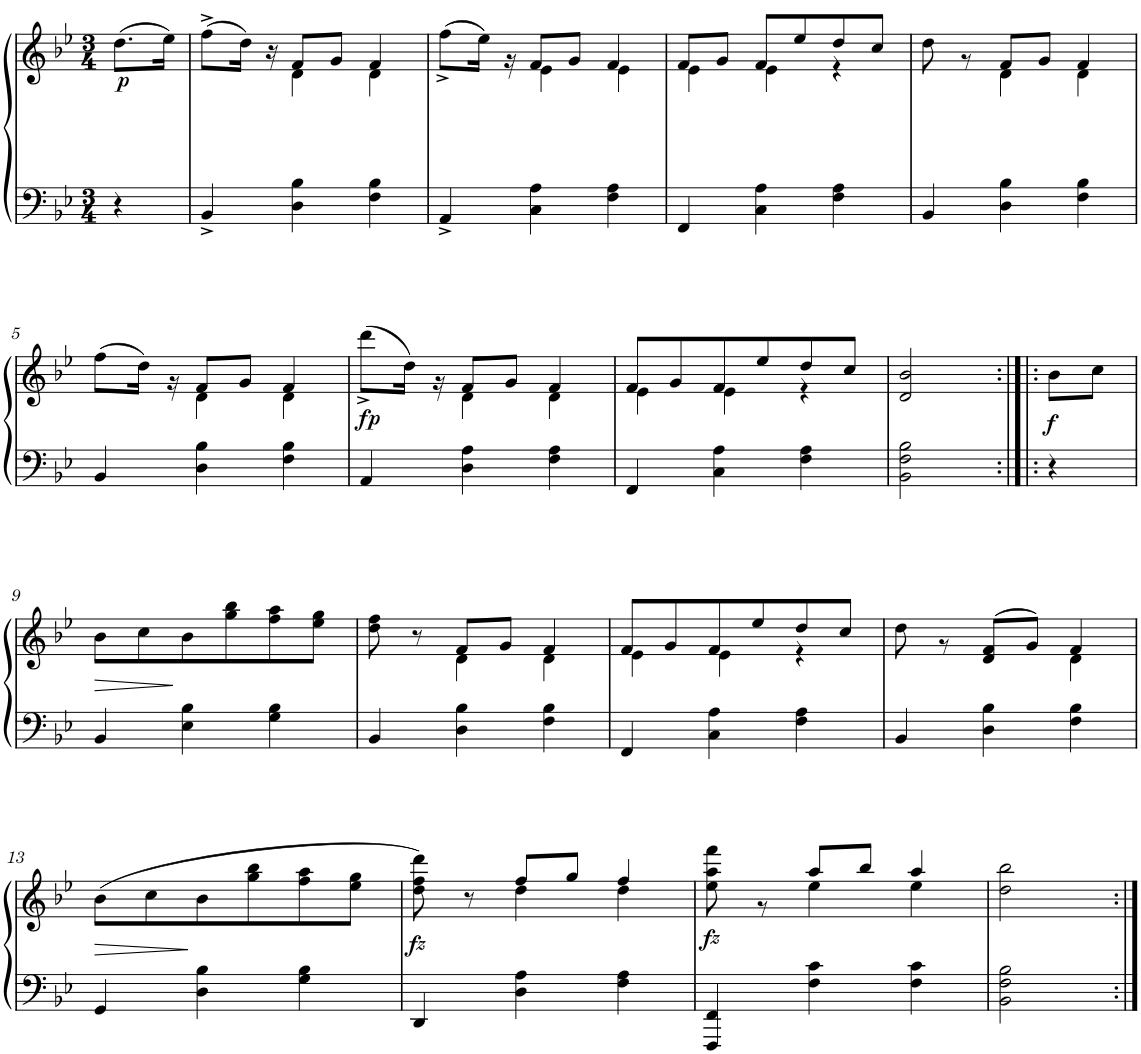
**kern	**kern	**dynam
*part1	*part1	*part1
*staff2	*staff1	*staff1/2
*I"Instrument 1	*	*
*clefF4	*clefG2	*
*k[b-e-]	*k[b-e-]	*
*B-:	*B-:	*
*M3/4	*M3/4	*
=	=	=
!	!	!LO:DY:a=2
4r	(8.dd\L	p
.	16ee-\Jk)	.
=1	=1	=1
*	*^	*
4BB-^/	(8ff^\L	4ryy	.
.	16dd\Jk)	.	.
.	16r	.	.
4D\ 4B-\	4d\	8f/L	.
.	.	8g/J	.
4F\ 4B-\	4f/	4d\	.
=2	=2	=2	=2
4AA^/	4ryy	(>8ff^\L	.
.	.	16ee-\Jk)	.
.	.	16r	.
4C\ 4A\	8f/L	4e-\	.
.	8g/J	.	.
4F\ 4A\	4f/	4e-\	.
=3	=3	=3	=3
4FF/	8f/L	4e-\	.
.	8g/J	.	.
4C\ 4A\	8f/L	4e-\	.
.	8ee-/	.	.
4F\ 4A\	8dd/	4r	.
.	8cc/J	.	.
=4	=4	=4	=4
4BB-/	4ryy	8dd\	.
.	.	8r	.
4D\ 4B-\	8f/L	4d\	.
.	8g/J	.	.
4F\ 4B-\	4f/	4d\	.
!!LO:LB:g=z	!!
=5	=5	=5	=5
4BB-/	4ryy	(>8ff\L	.
.	.	16dd\Jk)	.
.	.	16r	.
4D\ 4B-\	8f/L	4d\	.
.	8g/J	.	.
4F\ 4B-\	4f/	4d\	.
=6	=6	=6	=6
!	!	!	!LO:DY:b
4AA/	4ryy	(>8ddd^\L	fp
.	.	16dd\Jk)	.
.	.	16r	.
4D\ 4A\	8f/L	4d\	.
.	8g/J	.	.
4F\ 4A\	4f/	4d\	.
=7	=7	=7	=7
4FF/	8f/L	4e-\	.
.	8g/	.	.
4C\ 4A\	8f/	4e-\	.
.	8ee-/	.	.
4F\ 4A\	8dd/	4r	.
.	8cc/J	.	.
*	*v	*v	*
=8	=8	=8
2BB-\ 2F\ 2B-\	2d/ 2b-/	.
=8X1:|!|:	=8X1:|!|:	=8X1:|!|:
!	!	!LO:DY:b
4r	8b-\L	f
.	8cc\J	.
!!LO:LB:g=z
=9	=9	=9
!	!	!LO:HP:b
4BB-/	8b-\L	>
.	8cc\	.
4E-\ 4B-\	8b-\	]
.	8gg\ 8bb-\	.
4G\ 4B-\	8ff\ 8aa\	.
.	8ee-\ 8gg\J	.
=10	=10	=10
*	*^	*
4BB-/	8dd\ 8ff\	4ryy	.
.	8r	.	.
4D\ 4B-\	4d\	8f/L	.
.	.	8g/J	.
4F\ 4B-\	4f/	4d\	.
=11	=11	=11	=11
4FF/	8f/L	4e-\	.
.	8g/	.	.
4C\ 4A\	8f/	4e-\	.
.	8ee-/	.	.
4F\ 4A\	8dd/	4r	.
.	8cc/J	.	.
=12	=12	=12	=12
4BB-/	4ryy	8dd\	.
.	.	8r	.
4D\ 4B-\	(>8d/ 8f/L	4ryy	.
.	8g/J)	.	.
4F\ 4B-\	4f/	4d\	.
!!LO:LB:g=z
=13	=13	=13	=13
!	!	!	!LO:HP:b
*	*v	*v	*
4GG/	(>8b-\L	>
.	8cc\	.
4D\ 4B-\	8b-\	]
.	8gg\ 8bb-\	.
4G\ 4B-\	8ff\ 8aa\	.
.	8ee-\ 8gg\J	.
=14	=14	=14
*	*^	*
!	!	!	!LO:DY:b
4DD/	8dd\ 8ff\ 8ddd\)	4ryy	fz
.	8r	.	.
4D\ 4A\	4dd\	8ff/L	.
.	.	8gg/J	.
4F\ 4A\	4dd\	4ff/	.
=15	=15	=15	=15
!	!	!	!LO:DY:b
4FFF/ 4FF/	4ryy	8ee-\ 8aa\ 8fff\	fz
.	.	8r	.
4F\ 4c\	8aa/L	4ee-\	.
.	8bb-/J	.	.
4F\ 4c\	4aa/	4ee-\	.
*	*v	*v	*
=16	=16	=16
2BB-\ 2F\ 2B-\	2dd\ 2bb-\	.
=:|!	=:|!	=:|!
*-	*-	*-
